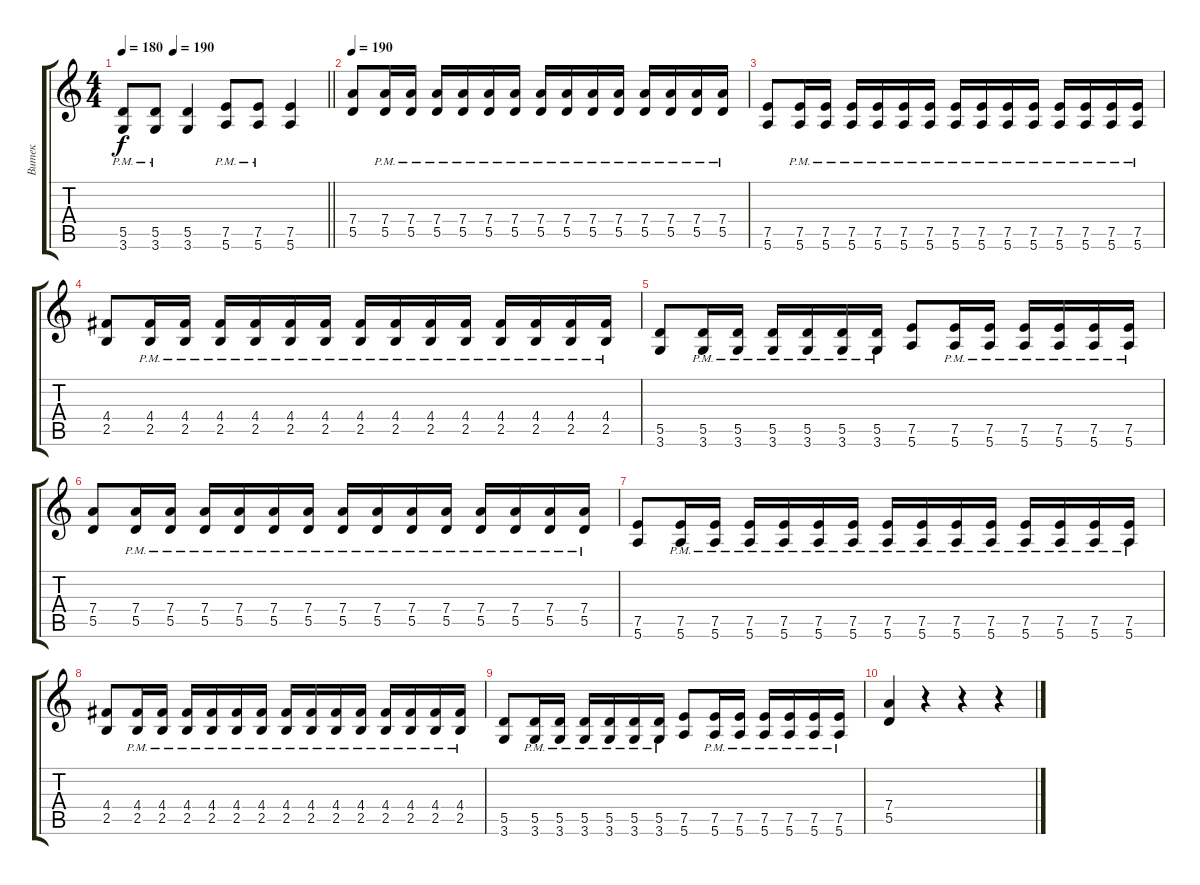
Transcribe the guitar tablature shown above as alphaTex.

\track ("Витек" "Витек") {instrument distortionguitar}
\staff {score tabs}
\tuning (E4 B3 G3 D3 A2 E2) {hide}
\ts (4 4)
\tempo 180
\tempo (190 0.25)
\clef g2
\barLineRight lightlight
\ks c
(5.5{pm} 3.6{pm}).8{dy f} (5.5{pm} 3.6{pm}).8 (5.5 3.6).4 (7.5{pm} 5.6{pm}).8 (7.5{pm} 5.6{pm}).8 (7.5 5.6).4 |
\tempo 190
(7.4 5.5).8 (7.4{pm} 5.5{pm}).16 (7.4{pm} 5.5{pm}).16 (7.4{pm} 5.5{pm}).16 (7.4{pm} 5.5{pm}).16 (7.4{pm} 5.5{pm}).16 (7.4{pm} 5.5{pm}).16 (7.4{pm} 5.5{pm}).16 (7.4{pm} 5.5{pm}).16 (7.4{pm} 5.5{pm}).16 (7.4{pm} 5.5{pm}).16 (7.4{pm} 5.5{pm}).16 (7.4{pm} 5.5{pm}).16 (7.4{pm} 5.5{pm}).16 (7.4{pm} 5.5{pm}).16 |
(7.5 5.6).8 (7.5{pm} 5.6{pm}).16 (7.5{pm} 5.6{pm}).16 (7.5{pm} 5.6{pm}).16 (7.5{pm} 5.6{pm}).16 (7.5{pm} 5.6{pm}).16 (7.5{pm} 5.6{pm}).16 (7.5{pm} 5.6{pm}).16 (7.5{pm} 5.6{pm}).16 (7.5{pm} 5.6{pm}).16 (7.5{pm} 5.6{pm}).16 (7.5{pm} 5.6{pm}).16 (7.5{pm} 5.6{pm}).16 (7.5{pm} 5.6{pm}).16 (7.5{pm} 5.6{pm}).16 |
(4.4 2.5).8 (4.4{pm} 2.5{pm}).16 (4.4{pm} 2.5{pm}).16 (4.4{pm} 2.5{pm}).16 (4.4{pm} 2.5{pm}).16 (4.4{pm} 2.5{pm}).16 (4.4{pm} 2.5{pm}).16 (4.4{pm} 2.5{pm}).16 (4.4{pm} 2.5{pm}).16 (4.4{pm} 2.5{pm}).16 (4.4{pm} 2.5{pm}).16 (4.4{pm} 2.5{pm}).16 (4.4{pm} 2.5{pm}).16 (4.4{pm} 2.5{pm}).16 (4.4{pm} 2.5{pm}).16 |
(5.5 3.6).8 (5.5{pm} 3.6{pm}).16 (5.5{pm} 3.6{pm}).16 (5.5{pm} 3.6{pm}).16 (5.5{pm} 3.6{pm}).16 (5.5{pm} 3.6{pm}).16 (5.5{pm} 3.6{pm}).16 (7.5 5.6).8 (7.5{pm} 5.6{pm}).16 (7.5{pm} 5.6{pm}).16 (7.5{pm} 5.6{pm}).16 (7.5{pm} 5.6{pm}).16 (7.5{pm} 5.6{pm}).16 (7.5{pm} 5.6{pm}).16 |
(7.4 5.5).8 (7.4{pm} 5.5{pm}).16 (7.4{pm} 5.5{pm}).16 (7.4{pm} 5.5{pm}).16 (7.4{pm} 5.5{pm}).16 (7.4{pm} 5.5{pm}).16 (7.4{pm} 5.5{pm}).16 (7.4{pm} 5.5{pm}).16 (7.4{pm} 5.5{pm}).16 (7.4{pm} 5.5{pm}).16 (7.4{pm} 5.5{pm}).16 (7.4{pm} 5.5{pm}).16 (7.4{pm} 5.5{pm}).16 (7.4{pm} 5.5{pm}).16 (7.4{pm} 5.5{pm}).16 |
(7.5 5.6).8 (7.5{pm} 5.6{pm}).16 (7.5{pm} 5.6{pm}).16 (7.5{pm} 5.6{pm}).16 (7.5{pm} 5.6{pm}).16 (7.5{pm} 5.6{pm}).16 (7.5{pm} 5.6{pm}).16 (7.5{pm} 5.6{pm}).16 (7.5{pm} 5.6{pm}).16 (7.5{pm} 5.6{pm}).16 (7.5{pm} 5.6{pm}).16 (7.5{pm} 5.6{pm}).16 (7.5{pm} 5.6{pm}).16 (7.5{pm} 5.6{pm}).16 (7.5{pm} 5.6{pm}).16 |
(4.4 2.5).8 (4.4{pm} 2.5{pm}).16 (4.4{pm} 2.5{pm}).16 (4.4{pm} 2.5{pm}).16 (4.4{pm} 2.5{pm}).16 (4.4{pm} 2.5{pm}).16 (4.4{pm} 2.5{pm}).16 (4.4{pm} 2.5{pm}).16 (4.4{pm} 2.5{pm}).16 (4.4{pm} 2.5{pm}).16 (4.4{pm} 2.5{pm}).16 (4.4{pm} 2.5{pm}).16 (4.4{pm} 2.5{pm}).16 (4.4{pm} 2.5{pm}).16 (4.4{pm} 2.5{pm}).16 |
(5.5 3.6).8 (5.5{pm} 3.6{pm}).16 (5.5{pm} 3.6{pm}).16 (5.5{pm} 3.6{pm}).16 (5.5{pm} 3.6{pm}).16 (5.5{pm} 3.6{pm}).16 (5.5{pm} 3.6{pm}).16 (7.5 5.6).8 (7.5{pm} 5.6{pm}).16 (7.5{pm} 5.6{pm}).16 (7.5{pm} 5.6{pm}).16 (7.5{pm} 5.6{pm}).16 (7.5{pm} 5.6{pm}).16 (7.5{pm} 5.6{pm}).16 |
(7.4 5.5).4 r.4 r.4 r.4
